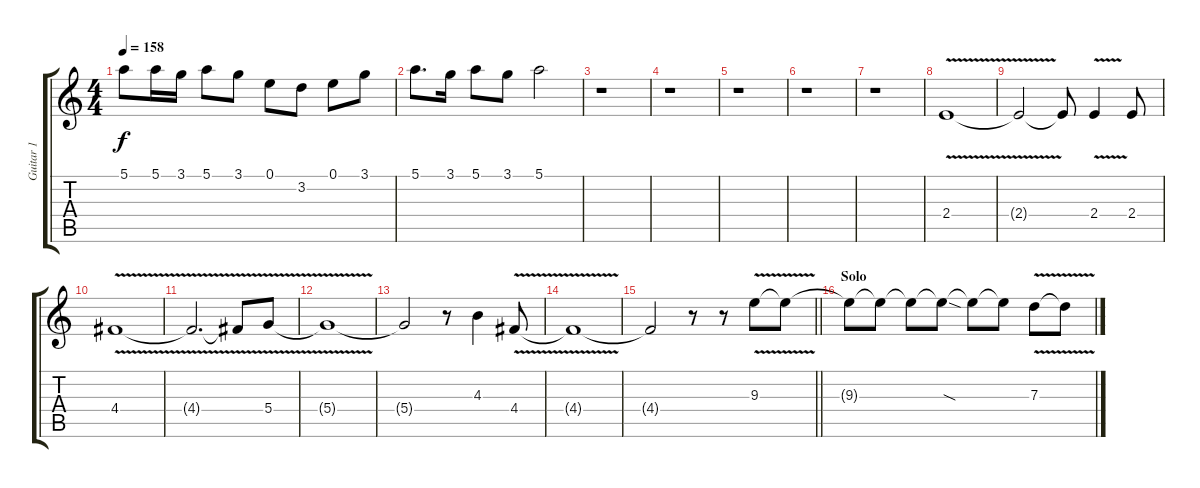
\track ("Guitar 1" "Guitar 1") {instrument distortionguitar}
\staff {score tabs}
\tuning (E4 B3 G3 D3 A2 E2) {hide}
\ts (4 4)
\tempo 158
\clef g2
\ks c
5.1.8{dy f} 5.1.16 3.1.16 5.1.8 3.1.8 0.1.8 3.2.8 0.1.8 3.1.8 |
5.1.8{d} 3.1.16 5.1.8 3.1.8 5.1.2 |
r.1 |
r.1 |
r.1 |
r.1 |
r.1 |
2.4{v}.1 |
2.4{t}.2 2.4{t}.8 2.4{v}.4 2.4.8 |
4.4{v}.1 |
4.4{v t}.2{d} 4.4{t}.8 5.4{v}.8 |
5.4{t}.1 |
5.4{t}.2 r.8 4.3.4 4.4{v}.8 |
4.4{t}.1 |
\barLineRight lightlight
4.4{t}.2 r.8 r.8 9.3{v}.8{volume 0} 9.3{t}.8{volume 14} |
\section ("" "Solo")
9.3{t}.8 9.3{t}.8 9.3{t}.8 9.3{sod t}.8 9.3{t}.8 9.3{t}.8 7.3{v}.8{volume 0} 7.3{t}.8{volume 14}
